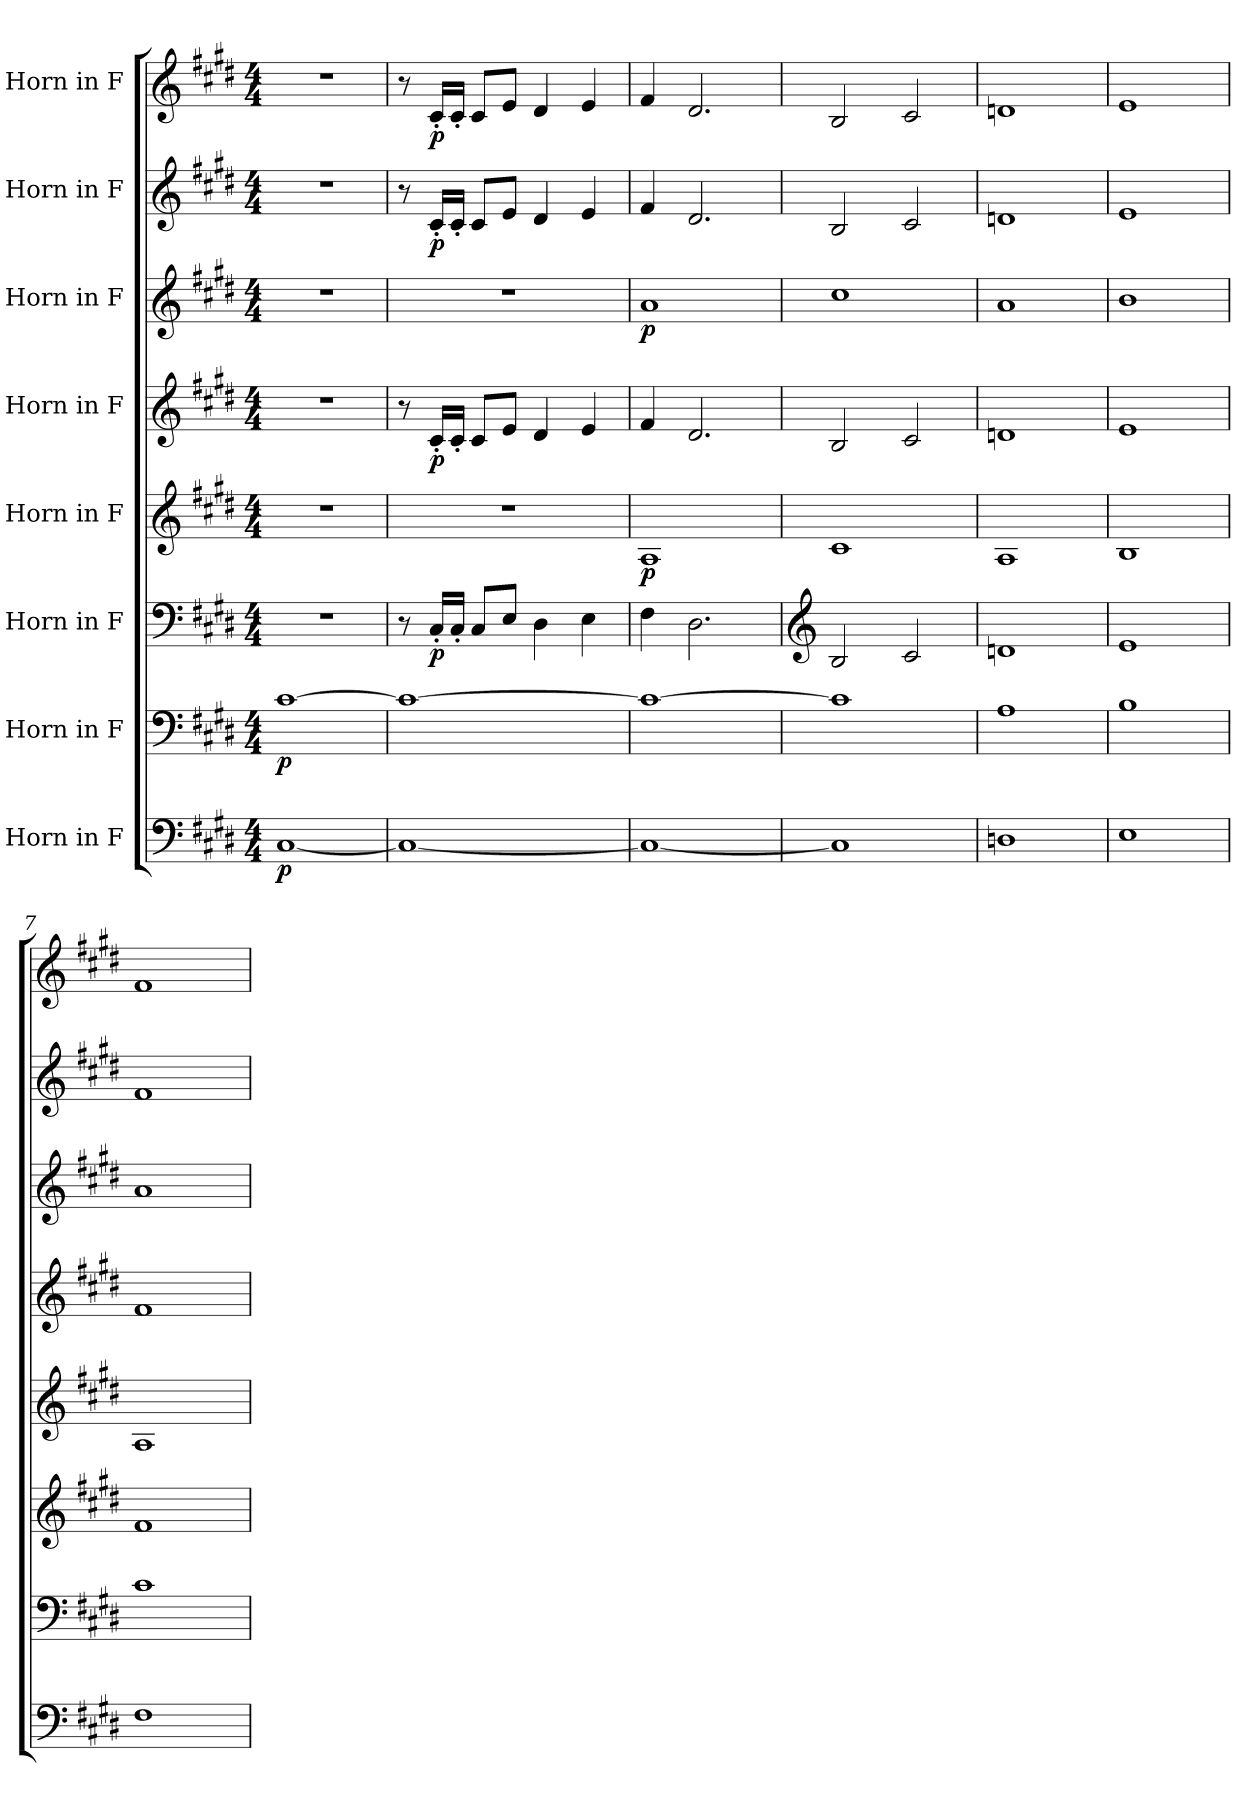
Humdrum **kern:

**kern	**dynam	**kern	**dynam	**kern	**dynam	**kern	**dynam	**kern	**dynam	**kern	**dynam	**kern	**dynam	**kern	**dynam
*part8	*part8	*part7	*part7	*part6	*part6	*part5	*part5	*part4	*part4	*part3	*part3	*part2	*part2	*part1	*part1
*staff8	*staff8	*staff7	*staff7	*staff6	*staff6	*staff5	*staff5	*staff4	*staff4	*staff3	*staff3	*staff2	*staff2	*staff1	*staff1
*I"Horn in F	*	*I"Horn in F	*	*I"Horn in F	*	*I"Horn in F	*	*I"Horn in F	*	*I"Horn in F	*	*I"Horn in F	*	*I"Horn in F	*
*clefF4	*	*clefF4	*	*clefF4	*	*clefG2	*	*clefG2	*	*clefG2	*	*clefG2	*	*clefG2	*
*ITrd4c7	*	*ITrd4c7	*	*ITrd4c7	*	*ITrd4c7	*	*ITrd4c7	*	*ITrd4c7	*	*ITrd4c7	*	*ITrd4c7	*
*k[f#c#g#]	*	*k[f#c#g#]	*	*k[f#c#g#]	*	*k[f#c#g#]	*	*k[f#c#g#]	*	*k[f#c#g#]	*	*k[f#c#g#]	*	*k[f#c#g#]	*
*M4/4	*	*M4/4	*	*M4/4	*	*M4/4	*	*M4/4	*	*M4/4	*	*M4/4	*	*M4/4	*
*MM60	*	*MM60	*	*MM60	*	*MM60	*	*MM60	*	*MM60	*	*MM60	*	*MM60	*
=1	=1	=1	=1	=1	=1	=1	=1	=1	=1	=1	=1	=1	=1	=1	=1
!	!LO:DY:b	!	!LO:DY:b	!	!	!	!	!	!	!	!	!	!	!	!
[1FF#	p	[1F#	p	1r	.	1r	.	1r	.	1r	.	1r	.	1r	.
=2	=2	=2	=2	=2	=2	=2	=2	=2	=2	=2	=2	=2	=2	=2	=2
1FF#_	.	1F#_	.	8r	.	1r	.	8r	.	1r	.	8r	.	8r	.
!	!	!	!	!	!LO:DY:b	!	!	!	!LO:DY:b	!	!	!	!LO:DY:b	!	!LO:DY:b
.	.	.	.	16FF#'/LL	p	.	.	16F#'/LL	p	.	.	16F#'/LL	p	16F#'/LL	p
.	.	.	.	16FF#'/JJ	.	.	.	16F#'/JJ	.	.	.	16F#'/JJ	.	16F#'/JJ	.
.	.	.	.	8FF#/L	.	.	.	8F#/L	.	.	.	8F#/L	.	8F#/L	.
.	.	.	.	8AA/J	.	.	.	8A/J	.	.	.	8A/J	.	8A/J	.
.	.	.	.	4GG#\	.	.	.	4G#/	.	.	.	4G#/	.	4G#/	.
.	.	.	.	4AA\	.	.	.	4A/	.	.	.	4A/	.	4A/	.
=3	=3	=3	=3	=3	=3	=3	=3	=3	=3	=3	=3	=3	=3	=3	=3
!	!	!	!	!	!	!	!LO:DY:b	!	!	!	!LO:DY:b	!	!	!	!
1FF#_	.	1F#_	.	4BB\	.	1D	p	4B/	.	1d	p	4B/	.	4B/	.
.	.	.	.	2.GG#\	.	.	.	2.G#/	.	.	.	2.G#/	.	2.G#/	.
=4	=4	=4	=4	=4	=4	=4	=4	=4	=4	=4	=4	=4	=4	=4	=4
*	*	*	*	*clefG2	*	*	*	*	*	*	*	*	*	*	*
1FF#]	.	1F#]	.	2E/	.	1F#	.	2E/	.	1f#	.	2E/	.	2E/	.
.	.	.	.	2F#/	.	.	.	2F#/	.	.	.	2F#/	.	2F#/	.
=5	=5	=5	=5	=5	=5	=5	=5	=5	=5	=5	=5	=5	=5	=5	=5
1GGn	.	1D	.	1Gn	.	1D	.	1Gn	.	1d	.	1Gn	.	1Gn	.
=6	=6	=6	=6	=6	=6	=6	=6	=6	=6	=6	=6	=6	=6	=6	=6
1AA	.	1E	.	1A	.	1E	.	1A	.	1e	.	1A	.	1A	.
=7	=7	=7	=7	=7	=7	=7	=7	=7	=7	=7	=7	=7	=7	=7	=7
1BB	.	1F#	.	1B	.	1D	.	1B	.	1d	.	1B	.	1B	.
=	=	=	=	=	=	=	=	=	=	=	=	=	=	=	=
*-	*-	*-	*-	*-	*-	*-	*-	*-	*-	*-	*-	*-	*-	*-	*-
